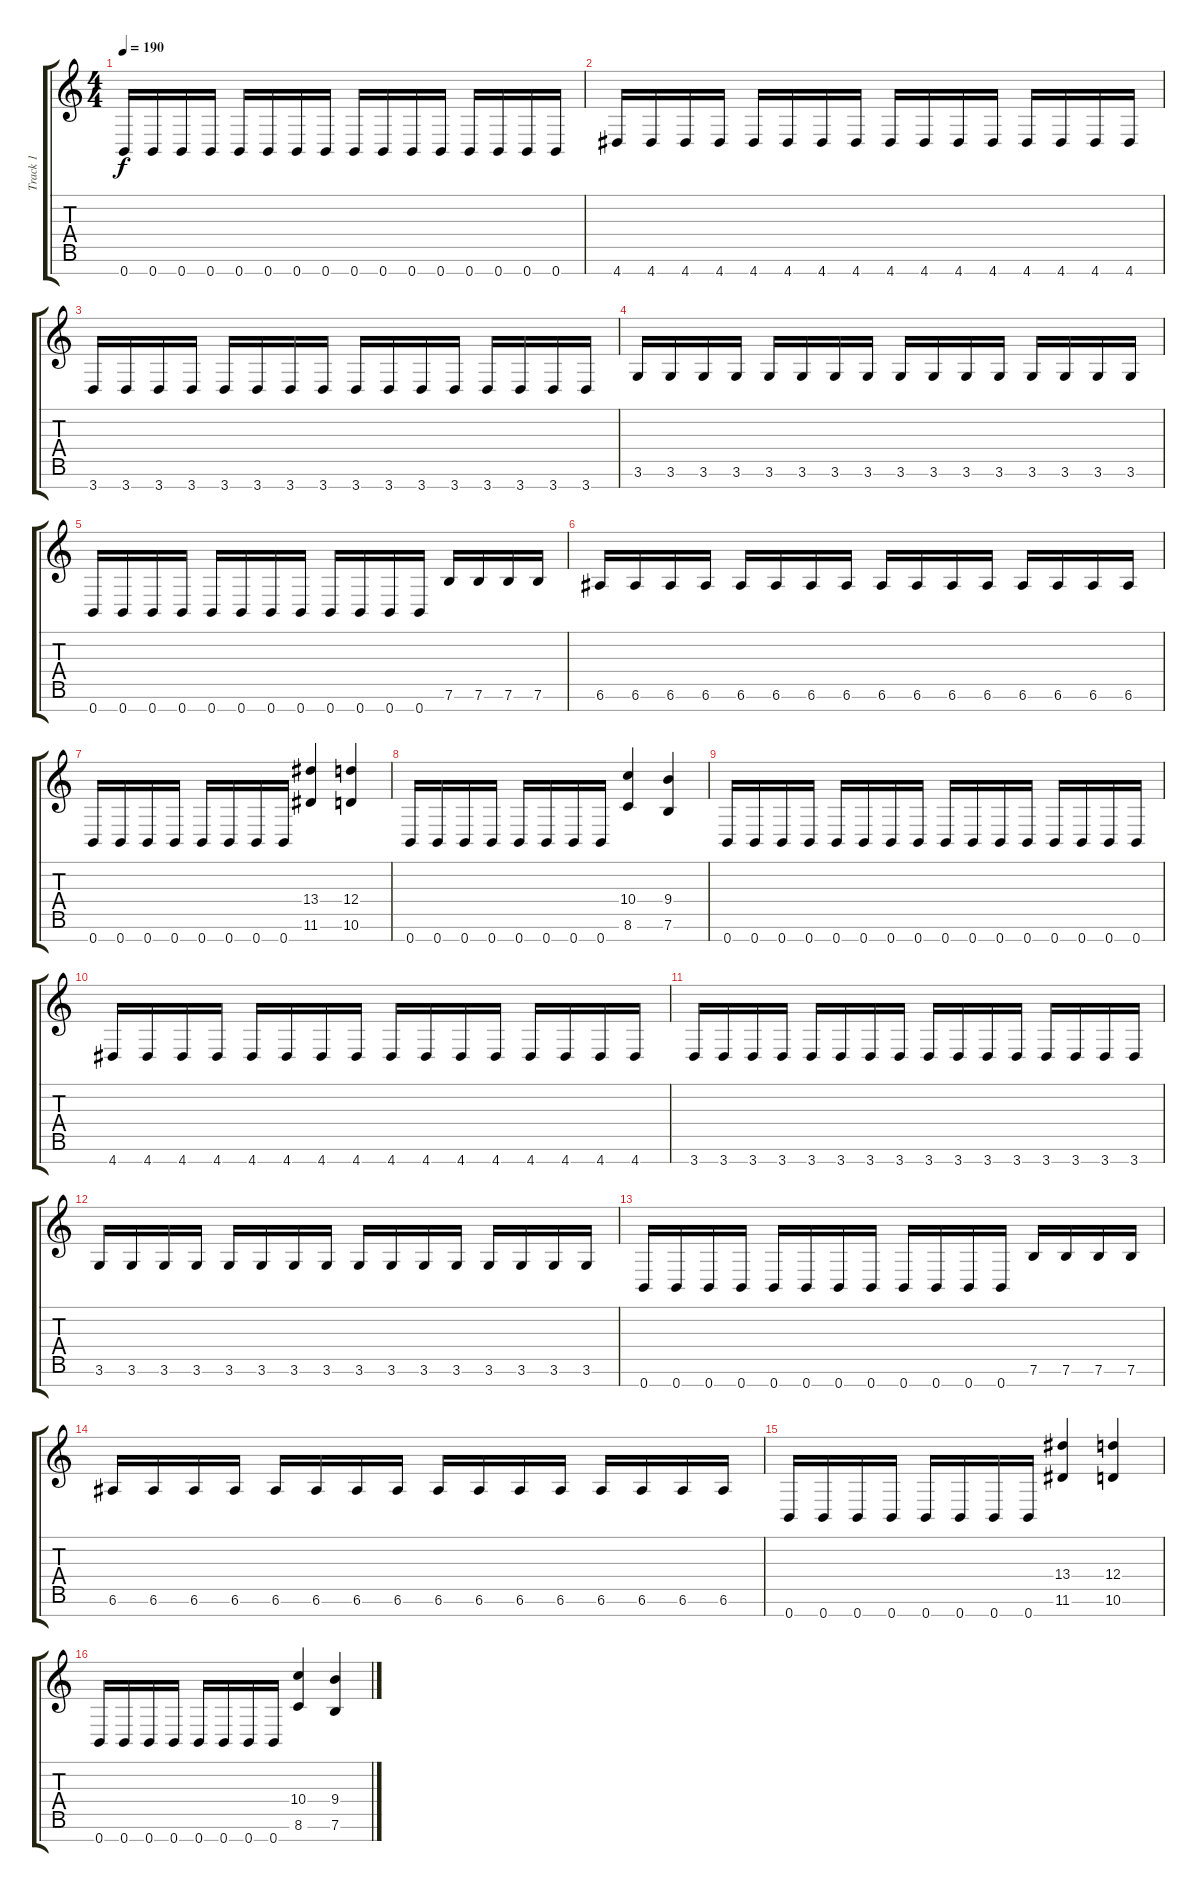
\track ("Track 1" "Track 1") {instrument overdrivenguitar}
\staff {score tabs}
\tuning (E4 B3 G3 D3 A2 E2 B1) {hide}
\ts (4 4)
\tempo 190
\clef g2
\ks c
0.7.16{dy f} 0.7.16 0.7.16 0.7.16 0.7.16 0.7.16 0.7.16 0.7.16 0.7.16 0.7.16 0.7.16 0.7.16 0.7.16 0.7.16 0.7.16 0.7.16 |
4.7.16 4.7.16 4.7.16 4.7.16 4.7.16 4.7.16 4.7.16 4.7.16 4.7.16 4.7.16 4.7.16 4.7.16 4.7.16 4.7.16 4.7.16 4.7.16 |
3.7.16 3.7.16 3.7.16 3.7.16 3.7.16 3.7.16 3.7.16 3.7.16 3.7.16 3.7.16 3.7.16 3.7.16 3.7.16 3.7.16 3.7.16 3.7.16 |
3.6.16 3.6.16 3.6.16 3.6.16 3.6.16 3.6.16 3.6.16 3.6.16 3.6.16 3.6.16 3.6.16 3.6.16 3.6.16 3.6.16 3.6.16 3.6.16 |
0.7.16 0.7.16 0.7.16 0.7.16 0.7.16 0.7.16 0.7.16 0.7.16 0.7.16 0.7.16 0.7.16 0.7.16 7.6.16 7.6.16 7.6.16 7.6.16 |
6.6.16 6.6.16 6.6.16 6.6.16 6.6.16 6.6.16 6.6.16 6.6.16 6.6.16 6.6.16 6.6.16 6.6.16 6.6.16 6.6.16 6.6.16 6.6.16 |
0.7.16 0.7.16 0.7.16 0.7.16 0.7.16 0.7.16 0.7.16 0.7.16 (13.4 11.6).4 (12.4 10.6).4 |
0.7.16 0.7.16 0.7.16 0.7.16 0.7.16 0.7.16 0.7.16 0.7.16 (10.4 8.6).4 (9.4 7.6).4 |
0.7.16 0.7.16 0.7.16 0.7.16 0.7.16 0.7.16 0.7.16 0.7.16 0.7.16 0.7.16 0.7.16 0.7.16 0.7.16 0.7.16 0.7.16 0.7.16 |
4.7.16 4.7.16 4.7.16 4.7.16 4.7.16 4.7.16 4.7.16 4.7.16 4.7.16 4.7.16 4.7.16 4.7.16 4.7.16 4.7.16 4.7.16 4.7.16 |
3.7.16 3.7.16 3.7.16 3.7.16 3.7.16 3.7.16 3.7.16 3.7.16 3.7.16 3.7.16 3.7.16 3.7.16 3.7.16 3.7.16 3.7.16 3.7.16 |
3.6.16 3.6.16 3.6.16 3.6.16 3.6.16 3.6.16 3.6.16 3.6.16 3.6.16 3.6.16 3.6.16 3.6.16 3.6.16 3.6.16 3.6.16 3.6.16 |
0.7.16 0.7.16 0.7.16 0.7.16 0.7.16 0.7.16 0.7.16 0.7.16 0.7.16 0.7.16 0.7.16 0.7.16 7.6.16 7.6.16 7.6.16 7.6.16 |
6.6.16 6.6.16 6.6.16 6.6.16 6.6.16 6.6.16 6.6.16 6.6.16 6.6.16 6.6.16 6.6.16 6.6.16 6.6.16 6.6.16 6.6.16 6.6.16 |
0.7.16 0.7.16 0.7.16 0.7.16 0.7.16 0.7.16 0.7.16 0.7.16 (13.4 11.6).4 (12.4 10.6).4 |
0.7.16 0.7.16 0.7.16 0.7.16 0.7.16 0.7.16 0.7.16 0.7.16 (10.4 8.6).4 (9.4 7.6).4
